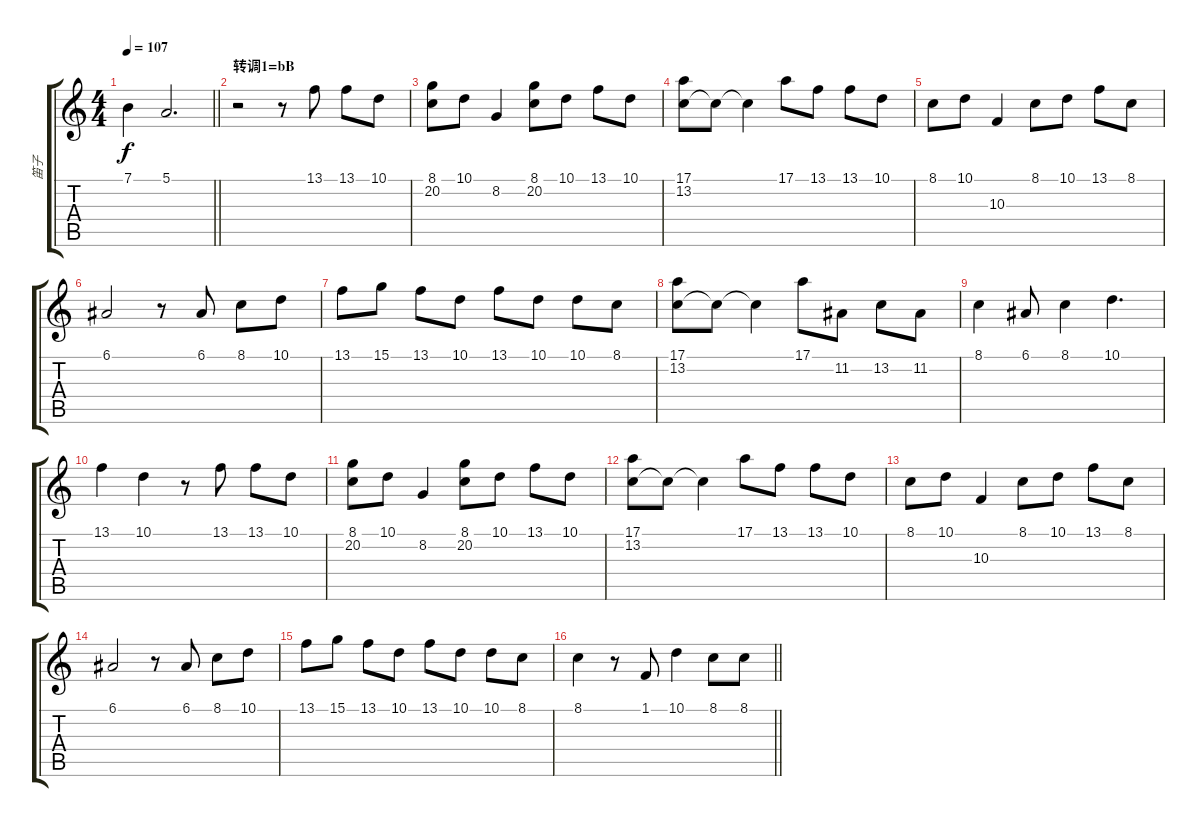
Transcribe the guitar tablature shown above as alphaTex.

\track ("笛子" "笛子") {instrument flute}
\staff {score tabs}
\tuning (E4 B3 G3 D3 A2 E2) {hide}
\ts (4 4)
\tempo 107
\clef g2
\barLineRight lightlight
\ks c
7.1{t}.4{dy f} 5.1.2{d} |
\section ("" "转调1=bB")
r.2 r.8 13.1.8 13.1.8 10.1.8 |
(8.1 20.2).8 10.1.8 8.2.4 (8.1 20.2).8 10.1.8 13.1.8 10.1.8 |
(17.1 13.2).8 13.2{t}.8 13.2{t}.4 17.1.8 13.1.8 13.1.8 10.1.8 |
8.1.8 10.1.8 10.3.4 8.1.8 10.1.8 13.1.8 8.1.8 |
6.1.2 r.8 6.1.8 8.1.8 10.1.8 |
13.1.8 15.1.8 13.1.8 10.1.8 13.1.8 10.1.8 10.1.8 8.1.8 |
(17.1 13.2).8 13.2{t}.8 13.2{t}.4 17.1.8 11.2.8 13.2.8 11.2.8 |
8.1.4 6.1.8 8.1.4 10.1.4{d} |
13.1.4 10.1.4 r.8 13.1.8 13.1.8 10.1.8 |
(8.1 20.2).8 10.1.8 8.2.4 (8.1 20.2).8 10.1.8 13.1.8 10.1.8 |
(17.1 13.2).8 13.2{t}.8 13.2{t}.4 17.1.8 13.1.8 13.1.8 10.1.8 |
8.1.8 10.1.8 10.3.4 8.1.8 10.1.8 13.1.8 8.1.8 |
6.1.2 r.8 6.1.8 8.1.8 10.1.8 |
13.1.8 15.1.8 13.1.8 10.1.8 13.1.8 10.1.8 10.1.8 8.1.8 |
\barLineRight lightlight
8.1.4 r.8 1.1.8 10.1.4 8.1.8 8.1.8
